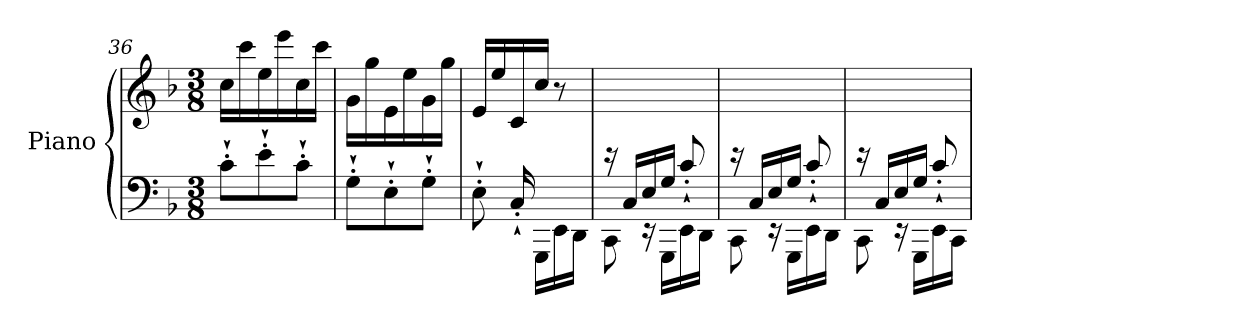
**kern	**kern
*part1	*part1
*staff2	*staff1
*I"Piano	*
*I'Pno	*
*clefF4	*clefG2
*k[b-]	*k[b-]
*F:	*F:
*M3/8	*M3/8
=36	=36
8c`'\L	16cc\LL
.	16ccc\
8e`'\	16ee\
.	16eee\
8c`'\J	16cc\
.	16ccc\JJ
=37	=37
8G`'\L	16g\LL
.	16gg\
8E`'\	16e\
.	16ee\
8G`'\J	16g\
.	16gg\JJ
=38	=38
8E`'\	16e/LL
.	16ee/
16C`'/	16c/
16GGG\LL	16cc/JJ
16EE\	8r
16DD\JJ	.
=39	=39
*^	*
8CC\	16re	4.ryy
.	16C/LL	.
16rEE	16E/	.
16GGG\LL	16G/JJ	.
16EE\	8c`'/	.
16DD\JJ	.	.
!!LO:LB:g=z
=40	=40	=40
8CC\	16re	4.ryy
.	16C/LL	.
16rEE	16E/	.
16GGG\LL	16G/JJ	.
16EE\	8c`'/	.
16DD\JJ	.	.
=41	=41	=41
8CC\	16re	4.ryy
.	16C/LL	.
16rEE	16E/	.
16GGG\LL	16G/JJ	.
16EE\	8c`'/	.
16CC\JJ	.	.
*v	*v	*
=	=
*-	*-
